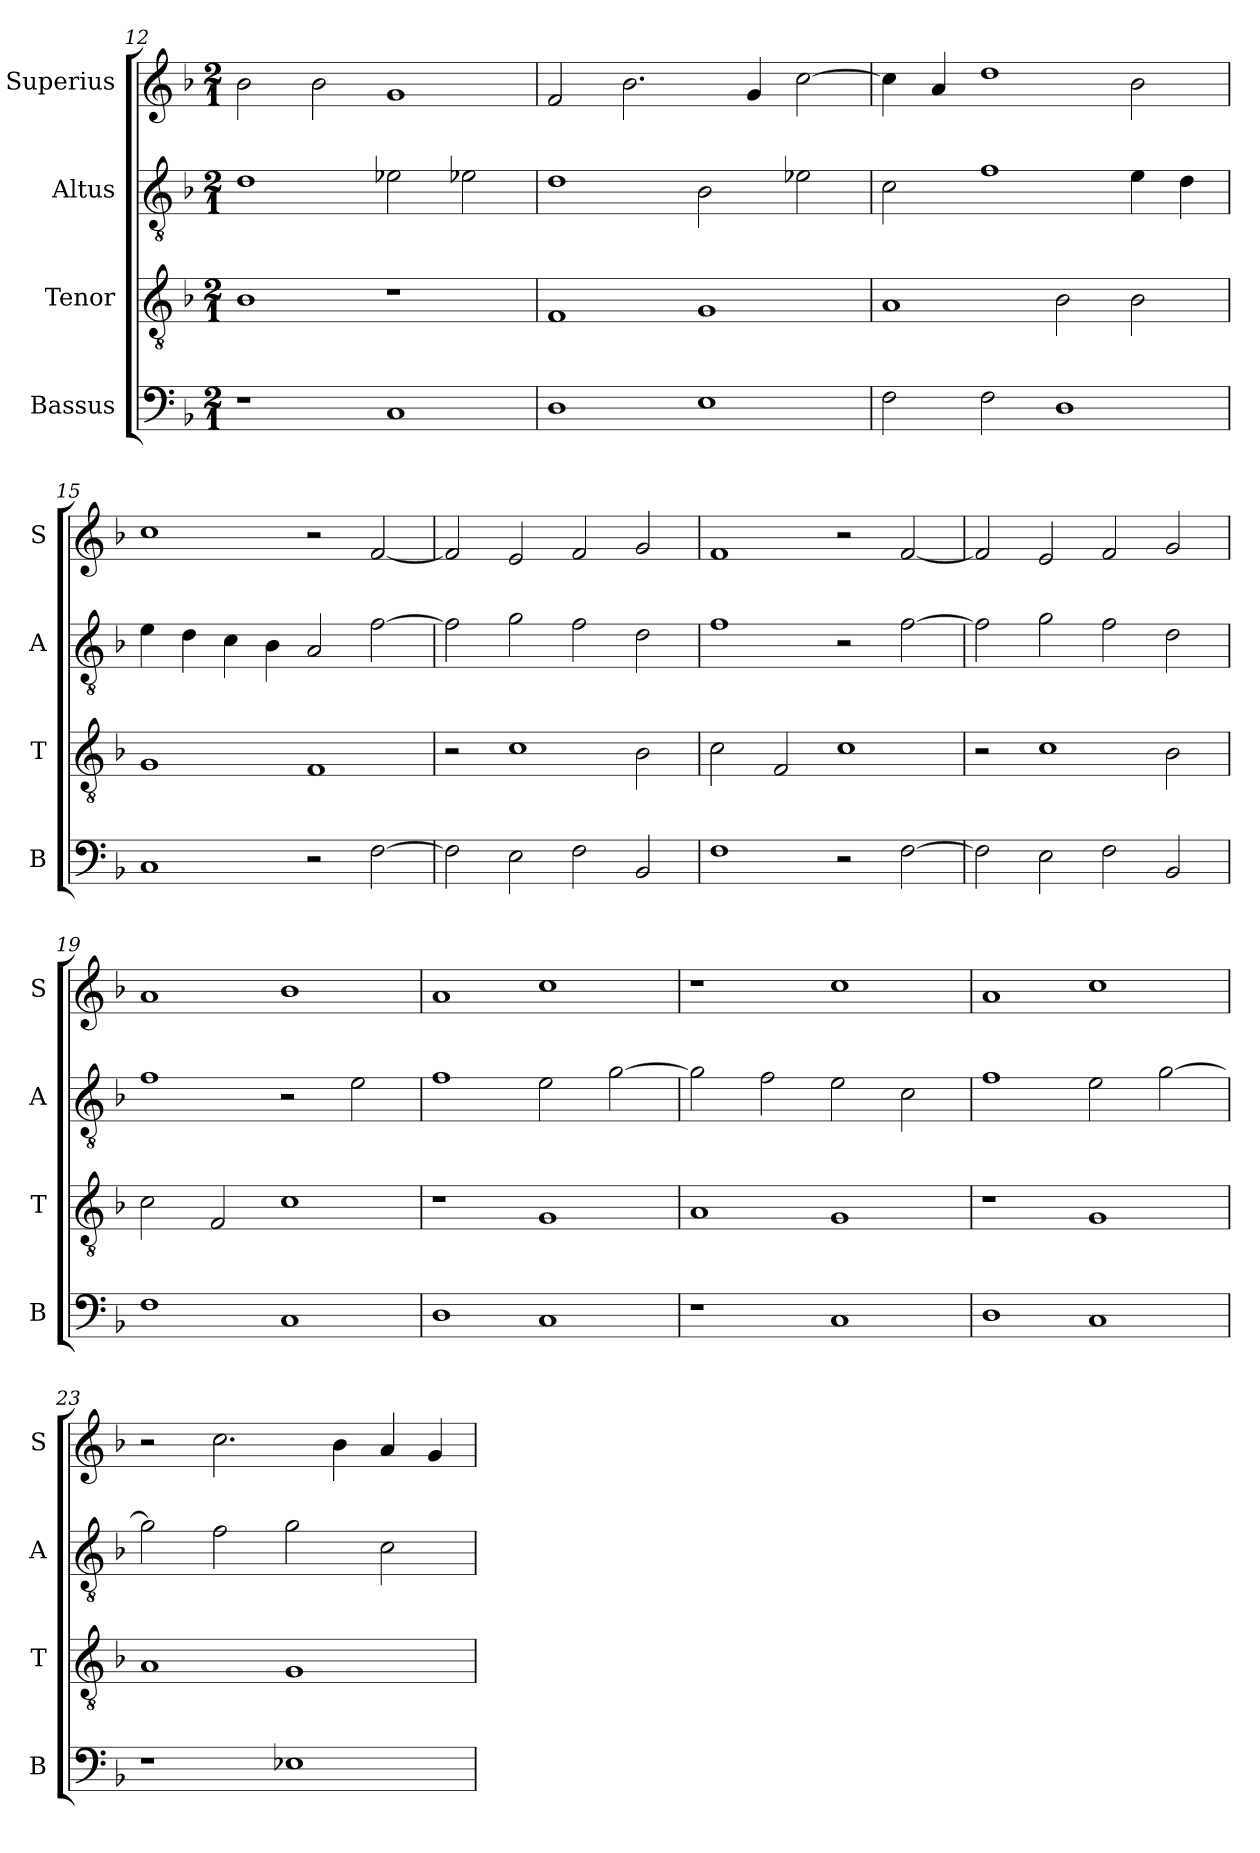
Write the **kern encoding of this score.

**kern	**kern	**kern	**kern
*part4	*part3	*part2	*part1
*staff4	*staff3	*staff2	*staff1
*I"Bassus	*I"Tenor	*I"Altus	*I"Superius
*I'B	*I'T	*I'A	*I'S
*clefF4	*clefGv2	*clefGv2	*clefG2
*k[b-]	*k[b-]	*k[b-]	*k[b-]
*F:	*F:	*F:	*F:
*M2/1	*M2/1	*M2/1	*M2/1
=12	=12	=12	=12
1r	1B-	1d	2b-
.	.	.	2b-
1C	1r	2e-X	1g
.	.	2e-X	.
=13	=13	=13	=13
1D	1F	1d	2f
.	.	.	2.b-
1E	1G	2B-	.
.	.	.	4g
.	.	2e-X	[2cc
=14	=14	=14	=14
2F	1A	2c	4cc]
.	.	.	4a
2F	.	1f	1dd
1D	2B-	.	.
.	2B-	4e	2b-
.	.	4d	.
=15	=15	=15	=15
1C	1G	4e	1cc
.	.	4d	.
.	.	4c	.
.	.	4B-	.
2r	1F	2A	2r
[2F	.	[2f	[2f
=16	=16	=16	=16
2F]	2r	2f]	2f]
2E	1c	2g	2e
2F	.	2f	2f
2BB-	2B-	2d	2g
=17	=17	=17	=17
1F	2c	1f	1f
.	2F	.	.
2r	1c	2r	2r
[2F	.	[2f	[2f
=18	=18	=18	=18
2F]	2r	2f]	2f]
2E	1c	2g	2e
2F	.	2f	2f
2BB-	2B-	2d	2g
=19	=19	=19	=19
1F	2c	1f	1a
.	2F	.	.
1C	1c	2r	1b-
.	.	2e	.
=20	=20	=20	=20
1D	1r	1f	1a
1C	1G	2e	1cc
.	.	[2g	.
=21	=21	=21	=21
1r	1A	2g]	1r
.	.	2f	.
1C	1G	2e	1cc
.	.	2c	.
=22	=22	=22	=22
1D	1r	1f	1a
1C	1G	2e	1cc
.	.	[2g	.
=23	=23	=23	=23
1r	1A	2g]	2r
.	.	2f	2.cc
1E-X	1G	2g	.
.	.	.	4b-
.	.	2c	4a
.	.	.	4g
=	=	=	=
*-	*-	*-	*-
